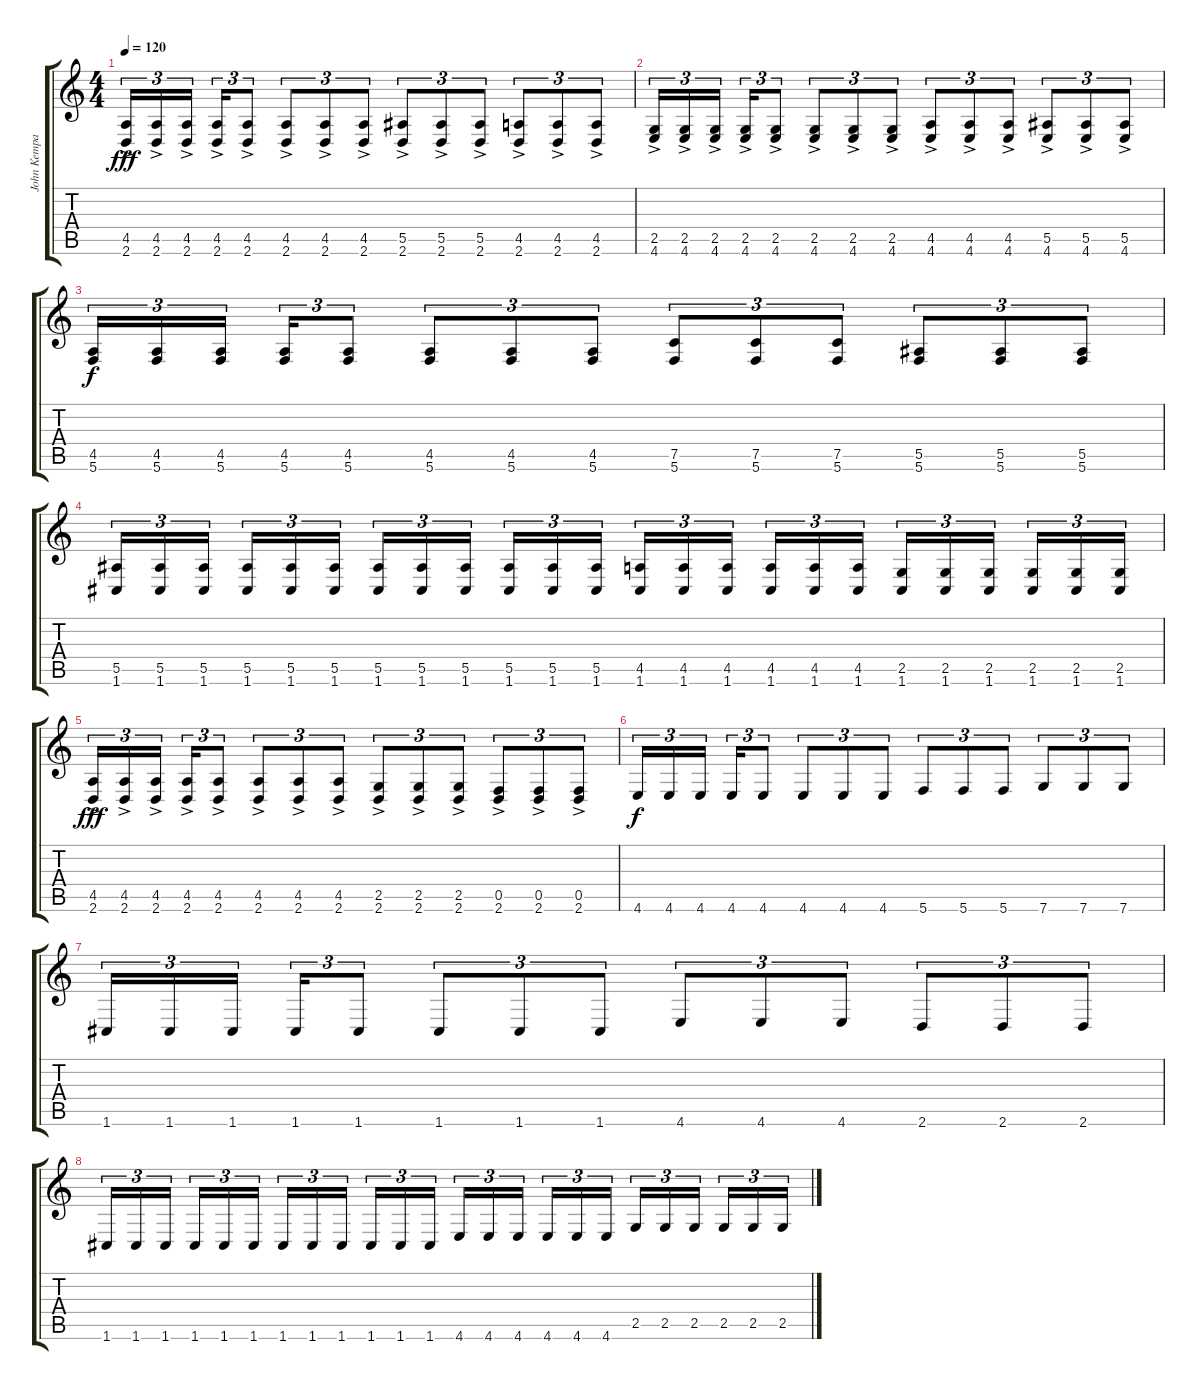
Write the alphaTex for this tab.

\track ("John Kempainen (Rhythm Guitar)" "John Kempa") {instrument distortionguitar}
\staff {score tabs}
\tuning (C4 G3 Eb3 Bb2 F2 C2) {hide}
\ts (4 4)
\tempo 120
\clef g2
\ks c
(4.5{ac} 2.6).16{tu (3 2) dy fff} (4.5{ac} 2.6).16{tu (3 2)} (4.5{ac} 2.6).16{tu (3 2)} (4.5{ac} 2.6).16{tu (3 2)} (4.5{ac} 2.6).8{tu (3 2)} (4.5{ac} 2.6).8{tu (3 2)} (4.5{ac} 2.6).8{tu (3 2)} (4.5{ac} 2.6).8{tu (3 2)} (5.5{ac} 2.6).8{tu (3 2)} (5.5{ac} 2.6).8{tu (3 2)} (5.5{ac} 2.6).8{tu (3 2)} (4.5{ac} 2.6).8{tu (3 2)} (4.5{ac} 2.6).8{tu (3 2)} (4.5{ac} 2.6).8{tu (3 2)} |
(2.5{ac} 4.6).16{tu (3 2)} (2.5{ac} 4.6).16{tu (3 2)} (2.5{ac} 4.6).16{tu (3 2)} (2.5{ac} 4.6).16{tu (3 2)} (2.5{ac} 4.6).8{tu (3 2)} (2.5{ac} 4.6).8{tu (3 2)} (2.5{ac} 4.6).8{tu (3 2)} (2.5{ac} 4.6).8{tu (3 2)} (4.5{ac} 4.6).8{tu (3 2)} (4.5{ac} 4.6).8{tu (3 2)} (4.5{ac} 4.6).8{tu (3 2)} (5.5{ac} 4.6).8{tu (3 2)} (5.5{ac} 4.6).8{tu (3 2)} (5.5{ac} 4.6).8{tu (3 2)} |
(4.5 5.6).16{tu (3 2) dy f} (4.5 5.6).16{tu (3 2)} (4.5 5.6).16{tu (3 2)} (4.5 5.6).16{tu (3 2)} (4.5 5.6).8{tu (3 2)} (4.5 5.6).8{tu (3 2)} (4.5 5.6).8{tu (3 2)} (4.5 5.6).8{tu (3 2)} (7.5 5.6).8{tu (3 2)} (7.5 5.6).8{tu (3 2)} (7.5 5.6).8{tu (3 2)} (5.5 5.6).8{tu (3 2)} (5.5 5.6).8{tu (3 2)} (5.5 5.6).8{tu (3 2)} |
(5.5 1.6).16{tu (3 2)} (5.5 1.6).16{tu (3 2)} (5.5 1.6).16{tu (3 2)} (5.5 1.6).16{tu (3 2)} (5.5 1.6).16{tu (3 2)} (5.5 1.6).16{tu (3 2)} (5.5 1.6).16{tu (3 2)} (5.5 1.6).16{tu (3 2)} (5.5 1.6).16{tu (3 2)} (5.5 1.6).16{tu (3 2)} (5.5 1.6).16{tu (3 2)} (5.5 1.6).16{tu (3 2)} (4.5 1.6).16{tu (3 2)} (4.5 1.6).16{tu (3 2)} (4.5 1.6).16{tu (3 2)} (4.5 1.6).16{tu (3 2)} (4.5 1.6).16{tu (3 2)} (4.5 1.6).16{tu (3 2)} (2.5 1.6).16{tu (3 2)} (2.5 1.6).16{tu (3 2)} (2.5 1.6).16{tu (3 2)} (2.5 1.6).16{tu (3 2)} (2.5 1.6).16{tu (3 2)} (2.5 1.6).16{tu (3 2)} |
(4.5{ac} 2.6).16{tu (3 2) dy fff} (4.5{ac} 2.6).16{tu (3 2)} (4.5{ac} 2.6).16{tu (3 2)} (4.5{ac} 2.6).16{tu (3 2)} (4.5{ac} 2.6).8{tu (3 2)} (4.5{ac} 2.6).8{tu (3 2)} (4.5{ac} 2.6).8{tu (3 2)} (4.5{ac} 2.6).8{tu (3 2)} (2.5{ac} 2.6).8{tu (3 2)} (2.5{ac} 2.6).8{tu (3 2)} (2.5{ac} 2.6).8{tu (3 2)} (0.5{ac} 2.6).8{tu (3 2)} (0.5{ac} 2.6).8{tu (3 2)} (0.5{ac} 2.6).8{tu (3 2)} |
4.6.16{tu (3 2) dy f} 4.6.16{tu (3 2)} 4.6.16{tu (3 2)} 4.6.16{tu (3 2)} 4.6.8{tu (3 2)} 4.6.8{tu (3 2)} 4.6.8{tu (3 2)} 4.6.8{tu (3 2)} 5.6.8{tu (3 2)} 5.6.8{tu (3 2)} 5.6.8{tu (3 2)} 7.6.8{tu (3 2)} 7.6.8{tu (3 2)} 7.6.8{tu (3 2)} |
1.6.16{tu (3 2)} 1.6.16{tu (3 2)} 1.6.16{tu (3 2)} 1.6.16{tu (3 2)} 1.6.8{tu (3 2)} 1.6.8{tu (3 2)} 1.6.8{tu (3 2)} 1.6.8{tu (3 2)} 4.6.8{tu (3 2)} 4.6.8{tu (3 2)} 4.6.8{tu (3 2)} 2.6.8{tu (3 2)} 2.6.8{tu (3 2)} 2.6.8{tu (3 2)} |
1.6.16{tu (3 2)} 1.6.16{tu (3 2)} 1.6.16{tu (3 2)} 1.6.16{tu (3 2)} 1.6.16{tu (3 2)} 1.6.16{tu (3 2)} 1.6.16{tu (3 2)} 1.6.16{tu (3 2)} 1.6.16{tu (3 2)} 1.6.16{tu (3 2)} 1.6.16{tu (3 2)} 1.6.16{tu (3 2)} 4.6.16{tu (3 2)} 4.6.16{tu (3 2)} 4.6.16{tu (3 2)} 4.6.16{tu (3 2)} 4.6.16{tu (3 2)} 4.6.16{tu (3 2)} 2.5.16{tu (3 2)} 2.5.16{tu (3 2)} 2.5.16{tu (3 2)} 2.5.16{tu (3 2)} 2.5.16{tu (3 2)} 2.5.16{tu (3 2)}
